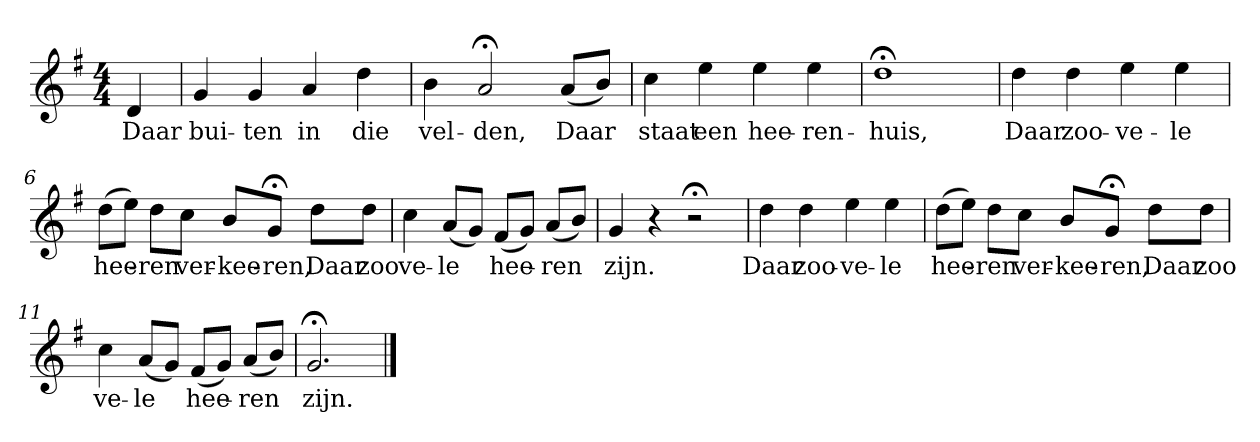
**kern	**text
*part1	*part1
*staff1	*staff1
*k[f#]	*
*G:	*
*M4/4	*
*MM120	*
=	=
4d	Daar
=1	=1
4g	bui-
4g	-ten
4a	in
4dd	die
=2	=2
4b	vel-
2a;<	-den,
(8aL	Daar
8bJ)	.
=3	=3
4cc	staat
4ee	een
4ee	hee-
4ee	-ren-
=4	=4
1dd;<	-huis,
=5	=5
4dd	Daar
4dd	zoo-
4ee	-ve-
4ee	-le
=6	=6
(8ddL	hee-
8eeJ)	.
8ddL	-ren
8ccJ	ver-
8bL	-kee-
8g;<J	-ren,
8ddL	Daar
8ddJ	zoo
=7	=7
4cc	ve-
(8aL	-le
8gJ)	.
(8f#L	hee-
8gJ)	.
(8aL	-ren
8bJ)	.
=8	=8
4g	zijn.
4r	.
2r;<	.
=9	=9
4dd	Daar
4dd	zoo-
4ee	-ve-
4ee	-le
=10	=10
(8ddL	hee-
8eeJ)	.
8ddL	-ren
8ccJ	ver-
8bL	-kee-
8g;<J	-ren,
8ddL	Daar
8ddJ	zoo
=11	=11
4cc	ve-
(8aL	-le
8gJ)	.
(8f#L	hee-
8gJ)	.
(8aL	-ren
8bJ)	.
=12	=12
2.g;<	zijn.
==	==
*-	*-
